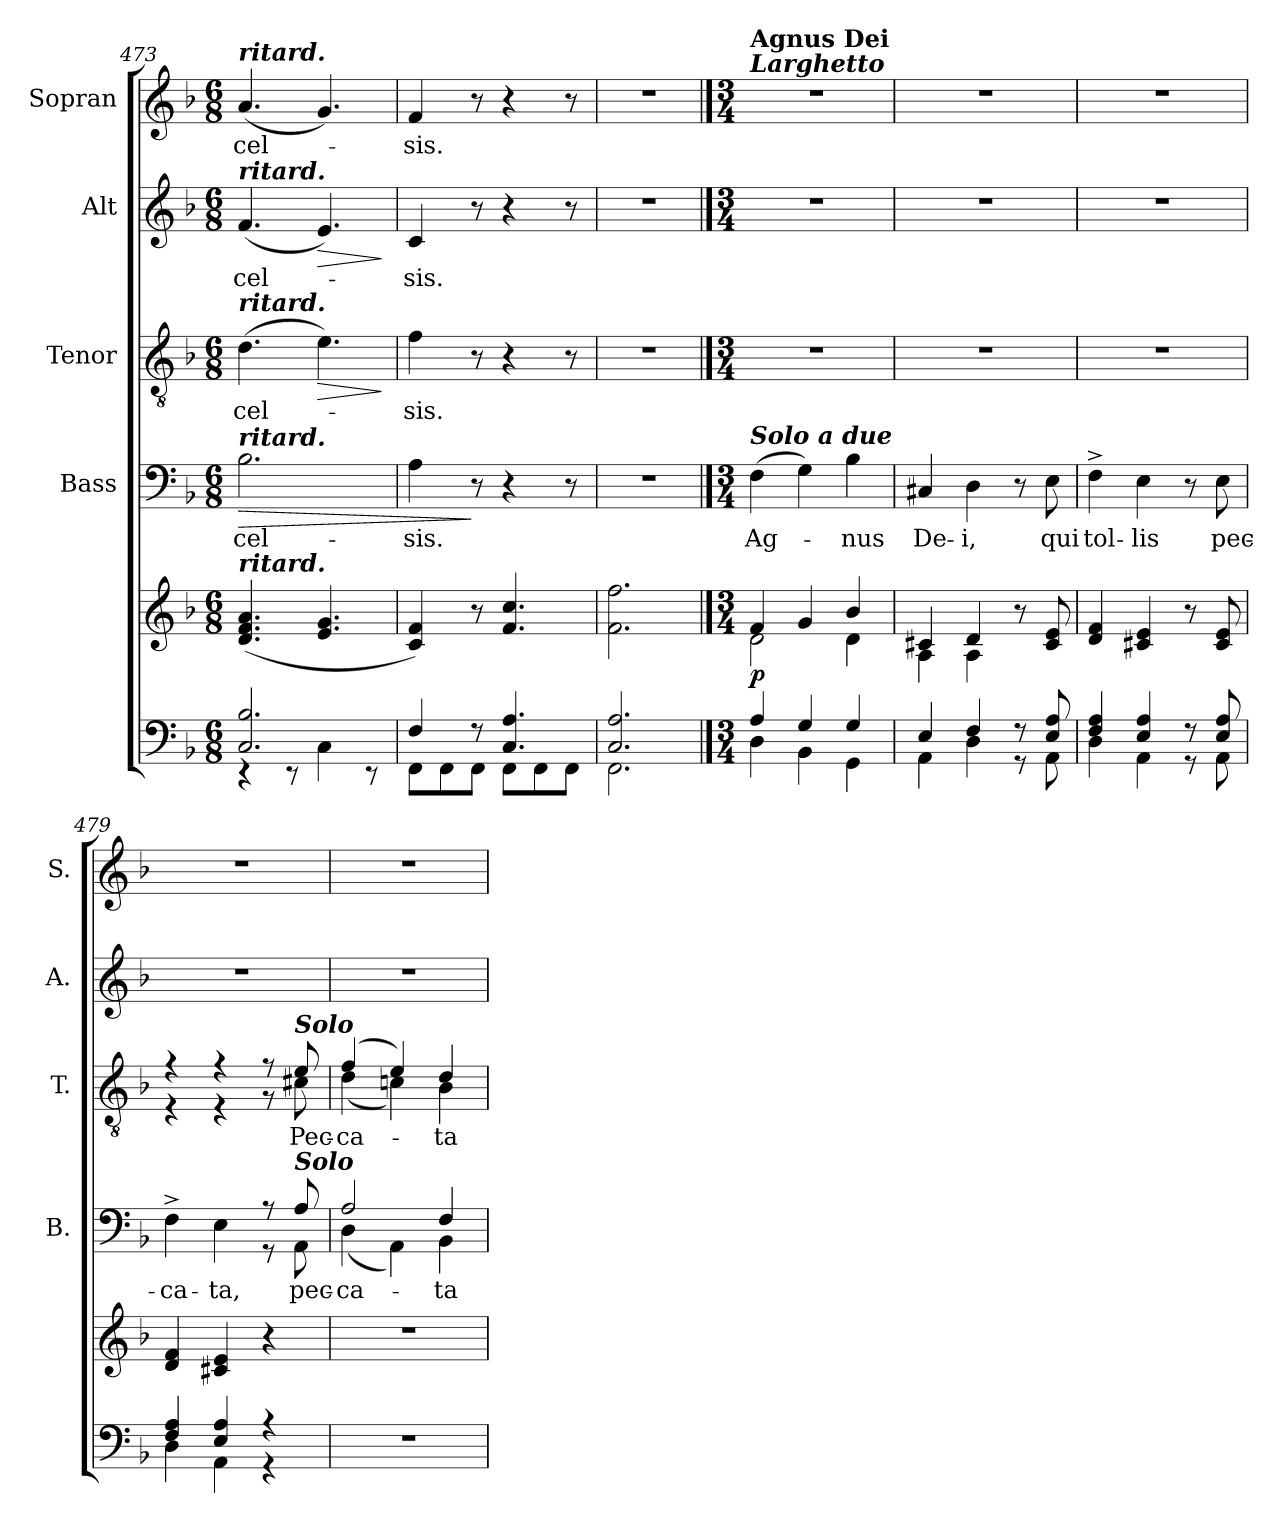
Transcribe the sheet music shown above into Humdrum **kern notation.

**kern	**kern	**dynam	**kern	**text	**dynam	**kern	**text	**dynam	**kern	**text	**dynam	**kern	**text
*part5	*part5	*part5	*part4	*part4	*part4	*part3	*part3	*part3	*part2	*part2	*part2	*part1	*part1
*staff6	*staff5	*staff5/6	*staff4	*staff4	*staff4	*staff3	*staff3	*staff3	*staff2	*staff2	*staff2	*staff1	*staff1
*	*	*	*I"Bass	*	*	*I"Tenor	*	*	*I"Alt	*	*	*I"Sopran	*
*	*	*	*I'B.	*	*	*I'T.	*	*	*I'A.	*	*	*I'S.	*
*clefF4	*clefG2	*	*clefF4	*	*	*clefGv2	*	*	*clefG2	*	*	*clefG2	*
*k[b-]	*k[b-]	*	*k[b-]	*	*	*k[b-]	*	*	*k[b-]	*	*	*k[b-]	*
*F:	*F:	*	*F:	*	*	*F:	*	*	*F:	*	*	*F:	*
*M6/8	*M6/8	*	*M6/8	*	*	*M6/8	*	*	*M6/8	*	*	*M6/8	*
=473	=473	=473	=473	=473	=473	=473	=473	=473	=473	=473	=473	=473	=473
*^	*	*	*	*	*	*	*	*	*	*	*	*	*
!	!	!	!	!	!	!	!	!	!	!	!	!	!LO:TX:a:Bi:t=ritard.	!
!	!	!	!	!	!	!	!	!	!	!LO:TX:a:Bi:t=ritard.	!	!	!	!
!	!	!	!	!	!	!	!LO:TX:a:Bi:t=ritard.	!	!	!	!	!	!	!
!	!	!	!	!LO:TX:a:Bi:t=ritard.	!	!	!	!	!	!	!	!	!	!
!	!	!LO:TX:a:Bi:t=ritard.	!	!	!	!	!	!	!	!	!	!	!	!
!	!	!	!	!	!LO:LY:b	!LO:HP:b	!	!LO:LY:b	!	!	!LO:LY:b	!	!	!LO:LY:b
2.C/ 2.B-/	4rEE	(<4.d/ 4.f/ 4.a/	.	2.B-\	-cel-	>	(>4.d\	-cel-	.	(<4.f/	-cel-	.	(<4.a/	-cel-
.	8rEE	.	.	.	.	.	.	.	.	.	.	.	.	.
!	!	!	!	!	!	!	!	!	!LO:HP:b	!	!	!LO:HP:b	!	!
.	4C\	4.e/ 4.g/	.	.	.	.	4.e\)	.	>	4.e/)	.	>	4.g/)	.
.	8rEE	.	.	.	.	.	.	.	.	.	.	.	.	.
*v	*v	*	*	*	*	*	*	*	*	*	*	*	*	*
.	.	.	.	.	.	.	.	]	.	.	]	.	.
=474	=474	=474	=474	=474	=474	=474	=474	=474	=474	=474	=474	=474	=474
*^	*	*	*	*	*	*	*	*	*	*	*	*	*
!	!	!	!	!	!LO:LY:b	!	!	!LO:LY:b	!	!	!LO:LY:b	!	!	!LO:LY:b
4F/	8FF\L	4c/ 4f/)	.	4A\	-sis.	.	4f\	-sis.	.	4c/	-sis.	.	4f/	-sis.
.	8FF\	.	.	.	.	.	.	.	.	.	.	.	.	.
8r	8FF\J	8r	.	8r	.	]	8r	.	.	8r	.	.	8r	.
4.C/ 4.A/	8FF\L	4.f/ 4.cc/	.	4r	.	.	4r	.	.	4r	.	.	4r	.
.	8FF\	.	.	.	.	.	.	.	.	.	.	.	.	.
.	8FF\J	.	.	8r	.	.	8r	.	.	8r	.	.	8r	.
=475	=475	=475	=475	=475	=475	=475	=475	=475	=475	=475	=475	=475	=475	=475
2.C/ 2.A/	2.FF\	2.f\ 2.ff\	.	2.r	.	.	2.r	.	.	2.r	.	.	2.r	.
!!LO:LB:g=z
==476	==476	==476	==476	==476	==476	==476	==476	==476	==476	==476	==476	==476	==476	==476
*M3/4	*	*M3/4	*	*M3/4	*	*	*M3/4	*	*	*M3/4	*	*	*M3/4	*
*	*	*^	*	*	*	*	*	*	*	*	*	*	*	*
!	!	!	!	!	!	!	!	!	!	!	!	!	!	!LO:TX:a:Bi:t=Larghetto	!
!	!	!	!	!	!	!	!	!	!	!	!	!	!	!LO:TX:a:B:t=Agnus Dei	!
!	!	!	!	!	!LO:TX:a:Bi:t=Solo a due	!	!	!	!	!	!	!	!	!	!
!	!	!	!	!LO:DY:b	!	!LO:LY:b	!	!	!	!	!	!	!	!	!
4A/	4D\	4f/	2d\	p	(>4F\	Ag-	.	2.r	.	.	2.r	.	.	2.r	.
4G/	4BB-\	4g/	.	.	4G\)	.	.	.	.	.	.	.	.	.	.
!	!	!	!	!	!	!LO:LY:b	!	!	!	!	!	!	!	!	!
4G/	4GG\	4b-/	4d\	.	4B-\	-nus	.	.	.	.	.	.	.	.	.
=477	=477	=477	=477	=477	=477	=477	=477	=477	=477	=477	=477	=477	=477	=477	=477
!	!	!	!	!	!	!LO:LY:b	!	!	!	!	!	!	!	!	!
4E/	4AA\	4c#X/	4A\	.	4C#X/	De-	.	2.r	.	.	2.r	.	.	2.r	.
!	!	!	!	!	!	!LO:LY:b	!	!	!	!	!	!	!	!	!
4F/	4D\	4d/	4A\	.	4D\	-i,	.	.	.	.	.	.	.	.	.
8r	8r	8r	4ryy	.	8r	.	.	.	.	.	.	.	.	.	.
!	!	!	!	!	!	!LO:LY:b	!	!	!	!	!	!	!	!	!
8E/ 8A/	8AA\	8c#/ 8e/	.	.	8E\	qui	.	.	.	.	.	.	.	.	.
*	*	*v	*v	*	*	*	*	*	*	*	*	*	*	*	*
=478	=478	=478	=478	=478	=478	=478	=478	=478	=478	=478	=478	=478	=478	=478
!	!	!	!	!	!LO:LY:b	!	!	!	!	!	!	!	!	!
4F/ 4A/	4D\	4d/ 4f/	.	4F^>\	tol-	.	2.r	.	.	2.r	.	.	2.r	.
!	!	!	!	!	!LO:LY:b	!	!	!	!	!	!	!	!	!
4E/ 4A/	4AA\	4c#X/ 4e/	.	4E\	-lis	.	.	.	.	.	.	.	.	.
8r	8r	8r	.	8r	.	.	.	.	.	.	.	.	.	.
!	!	!	!	!	!LO:LY:b	!	!	!	!	!	!	!	!	!
8E/ 8A/	8AA\	8c#/ 8e/	.	8E\	pec-	.	.	.	.	.	.	.	.	.
=479	=479	=479	=479	=479	=479	=479	=479	=479	=479	=479	=479	=479	=479	=479
!	!	!	!	!	!LO:LY:b	!	!	!	!	!	!	!	!	!
*	*	*	*	*^	*	*	*^	*	*	*	*	*	*	*
4F/ 4A/	4D\	4d/ 4f/	.	4F^>\	2ryy	-ca-	.	4r	4r	.	.	2.r	.	.	2.r	.
!	!	!	!	!	!	!LO:LY:b	!	!	!	!	!	!	!	!	!	!
4E/ 4A/	4AA\	4c#X/ 4e/	.	4E\	.	-ta,	.	4r	4r	.	.	.	.	.	.	.
4r	4r	4r	.	8r	8r	.	.	8r	8r	.	.	.	.	.	.	.
!	!	!	!	!	!	!	!	!LO:TX:a:Bi:t=Solo	!	!	!	!	!	!	!	!
!	!	!	!	!LO:TX:a:Bi:t=Solo	!	!	!	!	!	!	!	!	!	!	!	!
!	!	!	!	!	!	!LO:LY:b	!	!	!	!LO:LY:b	!	!	!	!	!	!
.	.	.	.	8A/	8AA\	pec-	.	8e/	8c#X\	Pec-	.	.	.	.	.	.
*v	*v	*	*	*	*	*	*	*	*	*	*	*	*	*	*	*
=480	=480	=480	=480	=480	=480	=480	=480	=480	=480	=480	=480	=480	=480	=480	=480
!	!	!	!	!	!LO:LY:b	!	!	!	!LO:LY:b	!	!	!	!	!	!
2.r	2.r	.	2A/	(<4D\	-ca-	.	(4f/	(<4d\	-ca-	.	2.r	.	.	2.r	.
.	.	.	.	4AA\)	.	.	4e/)	4cn\)	.	.	.	.	.	.	.
!	!	!	!	!	!LO:LY:b	!	!	!	!LO:LY:b	!	!	!	!	!	!
.	.	.	4F/	4BB-\	-ta	.	4d/	4B-\	-ta	.	.	.	.	.	.
*	*	*	*v	*v	*	*	*	*	*	*	*	*	*	*	*
*	*	*	*	*	*	*v	*v	*	*	*	*	*	*	*
=	=	=	=	=	=	=	=	=	=	=	=	=	=
*-	*-	*-	*-	*-	*-	*-	*-	*-	*-	*-	*-	*-	*-
